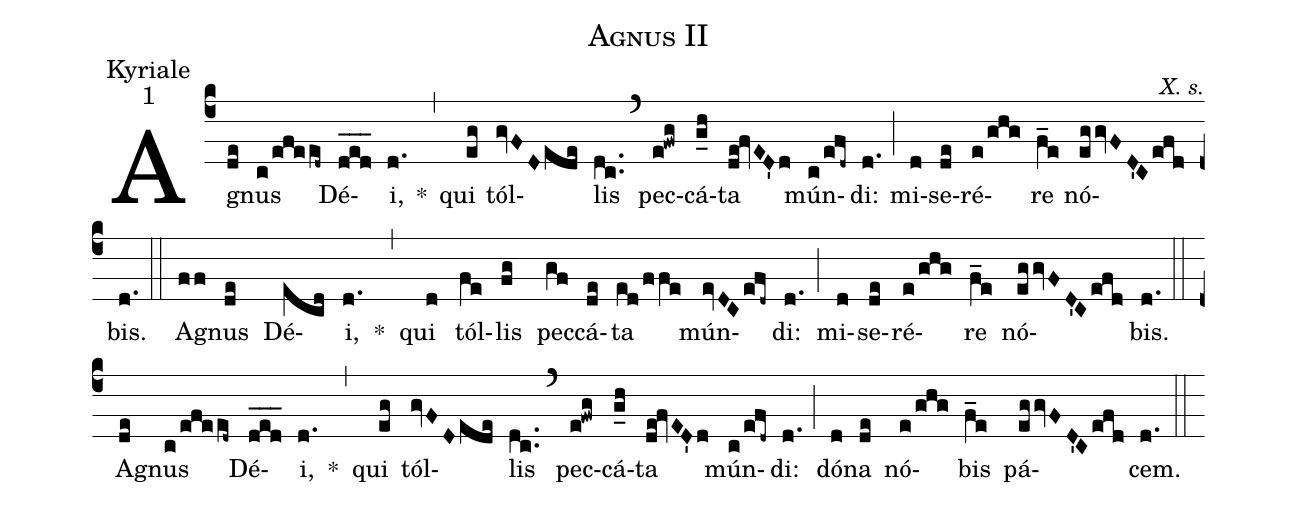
name:Agnus II;
office-part:Kyriale;
mode:1;
commentary:X. s.;
%%
(c4)
Ag(de)nus(c/efeed~) Dé(ded___)i,(d.) *(,)
qui(eg) tól(gvFDede)lis(dc..) (`)
pec(e!fwg)cá(g_h)ta(de!fvED'd) mún(c/efd~)di:(d.) (;)
mi(d)se(de)ré(e/ghg)re(f_e) nó(eggvFD'Cefd)bis.(d.) (::)
Ag(ff)nus(de) Dé(ecd)i,(d.) *(,)
qui(d) tól(fe)lis(fg) pec(gf)cá(de)ta(ed/ffe) mún(evDCefd~)di:(d.) (;)
mi(d)se(de)ré(e/ghg)re(f_e) nó(eggvFD'Cefd)bis.(d.) (::)
Ag(de)nus(c/efeed~) Dé(ded___)i,(d.) *(,)
qui(eg) tól(gvFDede)lis(dc..) (`)
pec(e!fwg)cá(g_h)ta(de!fvED'd) mún(c/efd~)di:(d.) (;)
dó(d)na(de) nó(e/ghg)bis(f_e) pá(eggvFD'Cefd)cem.(d.) (::)
